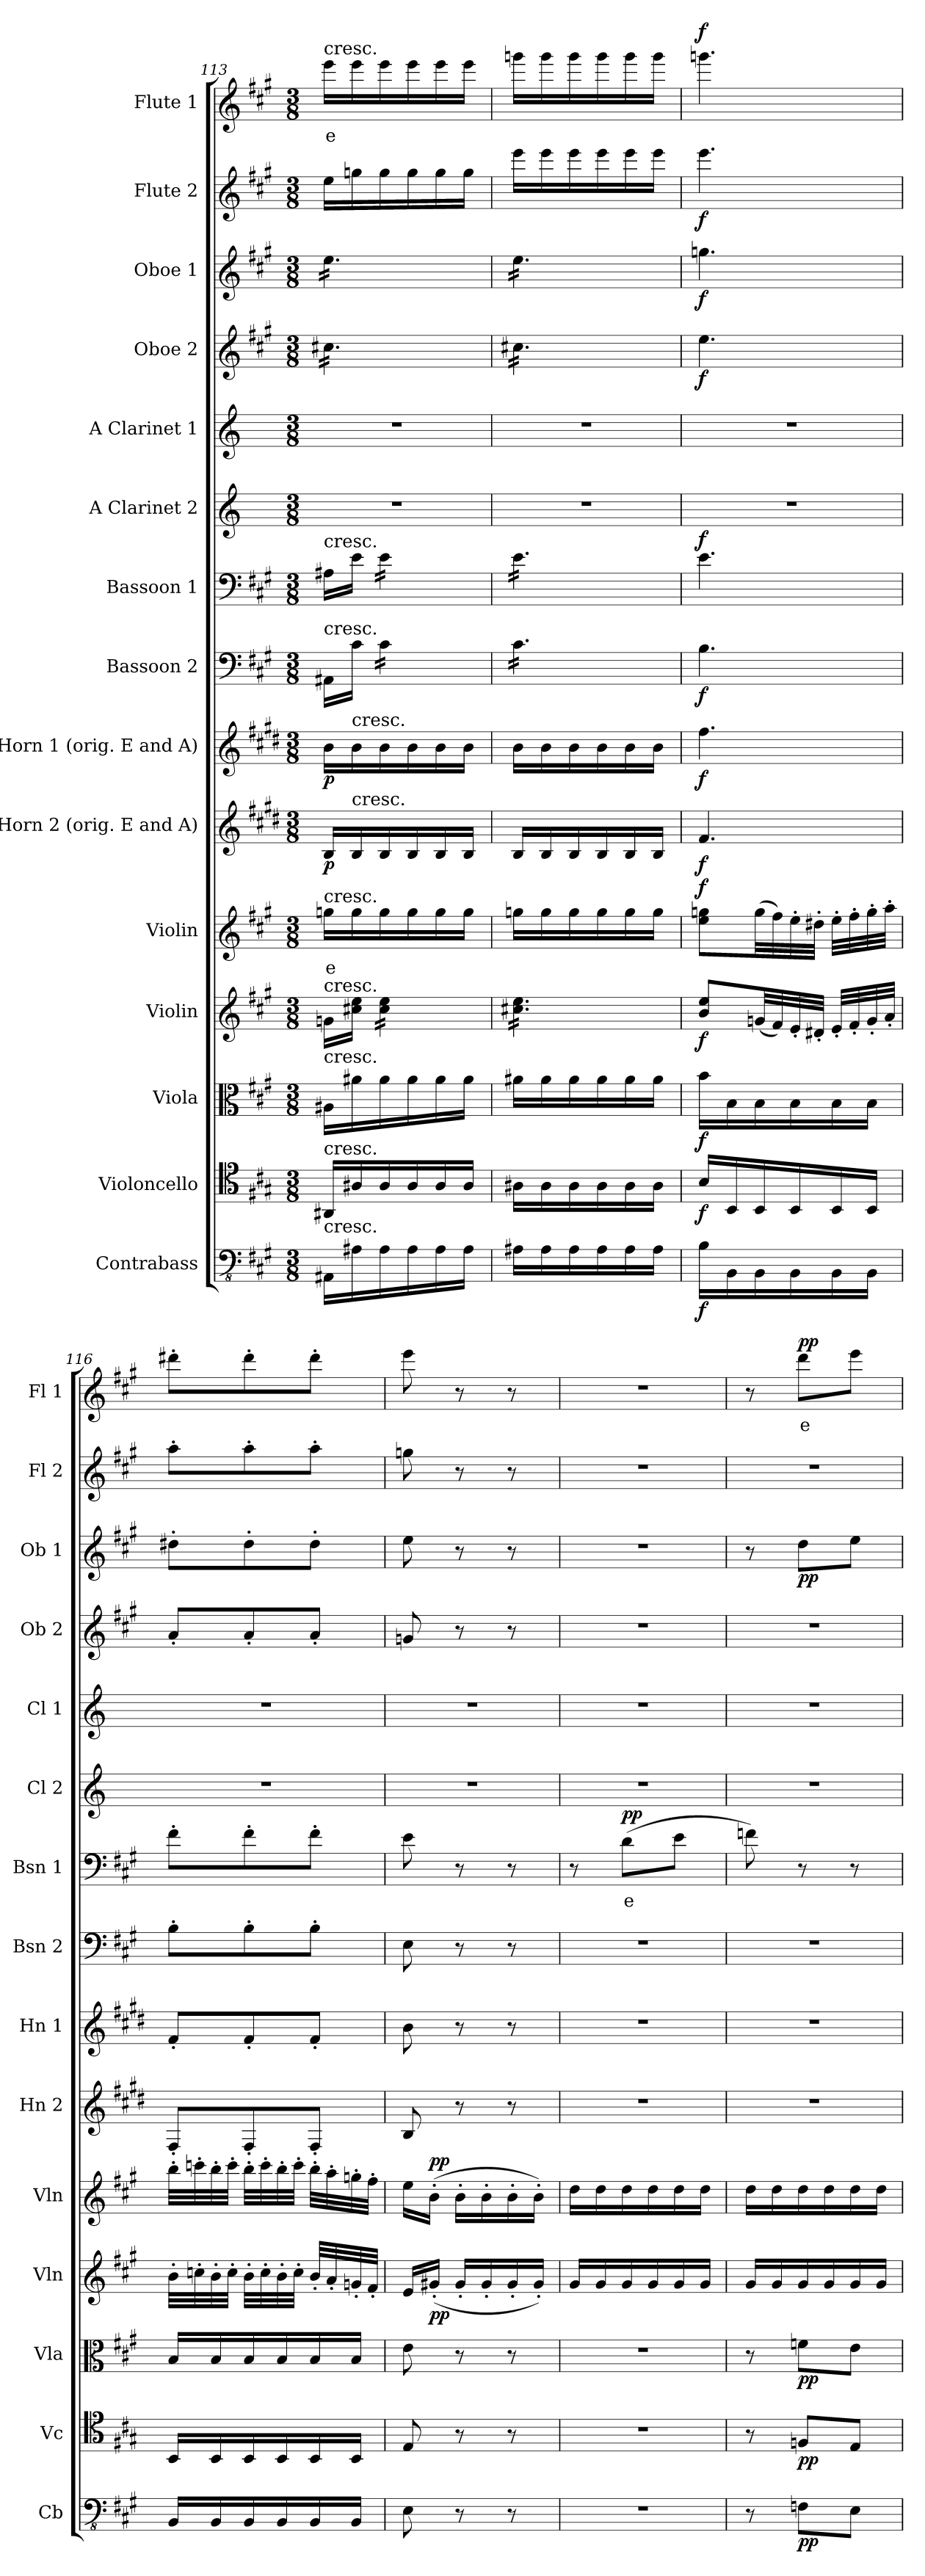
**kern	**dynam	**kern	**dynam	**kern	**dynam	**kern	**dynam	**kern	**text	**dynam	**kern	**dynam	**kern	**dynam	**kern	**dynam	**kern	**text	**dynam	**kern	**kern	**kern	**dynam	**kern	**dynam	**kern	**dynam	**kern	**text	**dynam
*part15	*part15	*part14	*part14	*part13	*part13	*part12	*part12	*part11	*part11	*part11	*part10	*part10	*part9	*part9	*part8	*part8	*part7	*part7	*part7	*part6	*part5	*part4	*part4	*part3	*part3	*part2	*part2	*part1	*part1	*part1
*staff15	*staff15	*staff14	*staff14	*staff13	*staff13	*staff12	*staff12	*staff11	*staff11	*staff11	*staff10	*staff10	*staff9	*staff9	*staff8	*staff8	*staff7	*staff7	*staff7	*staff6	*staff5	*staff4	*staff4	*staff3	*staff3	*staff2	*staff2	*staff1	*staff1	*staff1
*I"Contrabass	*	*I"Violoncello	*	*I"Viola	*	*I"Violin	*	*I"Violin	*	*	*I"F Horn 2 (orig. E and A)	*	*I"F Horn 1 (orig. E and A)	*	*I"Bassoon 2	*	*I"Bassoon 1	*	*	*I"A Clarinet 2	*I"A Clarinet 1	*I"Oboe 2	*	*I"Oboe 1	*	*I"Flute 2	*	*I"Flute 1	*	*
*I'Cb	*	*I'Vc	*	*I'Vla	*	*I'Vln	*	*I'Vln	*	*	*I'Hn 2	*	*I'Hn 1	*	*I'Bsn 2	*	*I'Bsn 1	*	*	*I'Cl 2	*I'Cl 1	*I'Ob 2	*	*I'Ob 1	*	*I'Fl 2	*	*I'Fl 1	*	*
*clefFv4	*	*clefC4	*	*clefC3	*	*clefG2	*	*clefG2	*	*	*clefG2	*	*clefG2	*	*clefF4	*	*clefF4	*	*	*clefG2	*clefG2	*clefG2	*	*clefG2	*	*clefG2	*	*clefG2	*	*
*	*	*	*	*	*	*	*	*	*	*	*ITrd4c7	*	*ITrd4c7	*	*	*	*	*	*	*ITrd2c3	*ITrd2c3	*	*	*	*	*	*	*	*	*
*k[f#c#g#]	*	*k[f#c#g#]	*	*k[f#c#g#]	*	*k[f#c#g#]	*	*k[f#c#g#]	*	*	*k[f#c#g#]	*	*k[f#c#g#]	*	*k[f#c#g#]	*	*k[f#c#g#]	*	*	*k[f#c#g#]	*k[f#c#g#]	*k[f#c#g#]	*	*k[f#c#g#]	*	*k[f#c#g#]	*	*k[f#c#g#]	*	*
*M3/8	*	*M3/8	*	*M3/8	*	*M3/8	*	*M3/8	*	*	*M3/8	*	*M3/8	*	*M3/8	*	*M3/8	*	*	*M3/8	*M3/8	*M3/8	*	*M3/8	*	*M3/8	*	*M3/8	*	*
=113	=113	=113	=113	=113	=113	=113	=113	=113	=113	=113	=113	=113	=113	=113	=113	=113	=113	=113	=113	=113	=113	=113	=113	=113	=113	=113	=113	=113	=113	=113
!	!	!	!	!	!	!	!	!	!	!	!	!	!	!	!	!	!	!	!	!	!	!	!	!	!	!	!	!LO:TX:a:t=cresc.	!	!
!	!	!	!	!	!	!	!	!	!	!	!	!	!	!	!	!	!	!	!	!	!	!	!	!LO:TX:a:t=cresc.	!	!	!	!	!	!
!	!	!	!	!	!	!	!	!	!	!	!	!	!	!	!	!	!	!	!	!	!	!LO:TX:a:t=cresc.	!	!	!	!	!	!	!	!
!	!	!	!	!	!	!	!	!	!	!	!	!	!	!	!	!	!LO:TX:a:t=cresc.	!	!	!	!	!	!	!	!	!	!	!	!	!
!	!	!	!	!	!	!	!	!	!	!	!	!	!	!	!LO:TX:a:t=cresc.	!	!	!	!	!	!	!	!	!	!	!	!	!	!	!
!	!	!	!	!	!	!	!	!LO:TX:a:t=cresc.	!	!	!	!	!	!	!	!	!	!	!	!	!	!	!	!	!	!	!	!	!	!
!	!	!	!	!	!	!LO:TX:a:t=cresc.	!	!	!	!	!	!	!	!	!	!	!	!	!	!	!	!	!	!	!	!	!	!	!	!
!	!	!	!	!LO:TX:a:t=cresc.	!	!	!	!	!	!	!	!	!	!	!	!	!	!	!	!	!	!	!	!	!	!	!	!	!	!
!	!	!LO:TX:a:t=cresc.	!	!	!	!	!	!	!	!	!	!	!	!	!	!	!	!	!	!	!	!	!	!	!	!	!	!	!	!
!LO:TX:a:t=cresc.	!	!	!	!	!	!	!	!	!	!	!	!	!	!	!	!	!	!	!	!	!	!	!	!	!	!	!	!	!	!
!	!	!	!	!	!	!	!	!	!LO:LY:b:color=#FF0000	!	!	!LO:DY:b	!	!LO:DY:b	!	!	!	!	!	!	!	!	!	!	!	!	!	!	!LO:LY:b:color=#FF0000	!
*	*	*	*	*	*	*	*	*	*	*	*	*	*	*	*	*	*	*	*	*	*	*tremolo	*	*	*	*	*	*	*	*
*	*	*	*	*	*	*	*	*	*	*	*	*	*	*	*	*	*	*	*	*	*	*	*	*tremolo	*	*	*	*	*	*
16AAA#X\LL	.	16AA#X/LL	.	16A#X\LL	.	16gn\LL	.	16ggn\LL	e	.	16E/LL	p	16e\LL	p	16AA#X\LL	.	16A#X\LL	.	.	4.r	4.r	16cc#X\LL	.	16ee\LL	.	16ee\LL	.	16eee\LL	e	.
!	!	!	!	!	!	!	!	!	!	!	!	!	!LO:TX:a:t=cresc.	!	!	!	!	!	!	!	!	!	!	!	!	!	!	!	!	!
!	!	!	!	!	!	!	!	!	!	!	!LO:TX:a:t=cresc.	!	!	!	!	!	!	!	!	!	!	!	!	!	!	!	!	!	!	!
16AA#X\	.	16A#X/	.	16a#X\	.	16cc#X\ 16ee\JJ	.	16gg\	.	.	16E/	.	16e\	.	16c#\JJ	.	16e\JJ	.	.	.	.	16cc#X\	.	16ee\	.	16ggn\	.	16eee\	.	.
*	*	*	*	*	*	*tremolo	*	*	*	*	*	*	*	*	*	*	*	*	*	*	*	*	*	*	*	*	*	*	*	*
*	*	*	*	*	*	*	*	*	*	*	*	*	*	*	*tremolo	*	*	*	*	*	*	*	*	*	*	*	*	*	*	*
*	*	*	*	*	*	*	*	*	*	*	*	*	*	*	*	*	*tremolo	*	*	*	*	*	*	*	*	*	*	*	*	*
16AA#\	.	16A#/	.	16a#\	.	16cc#\ 16ee\LL	.	16gg\	.	.	16E/	.	16e\	.	16c#\LL	.	16e\LL	.	.	.	.	16cc#X\	.	16ee\	.	16gg\	.	16eee\	.	.
16AA#\	.	16A#/	.	16a#\	.	16cc#\ 16ee\	.	16gg\	.	.	16E/	.	16e\	.	16c#\	.	16e\	.	.	.	.	16cc#X\	.	16ee\	.	16gg\	.	16eee\	.	.
16AA#\	.	16A#/	.	16a#\	.	16cc#\ 16ee\	.	16gg\	.	.	16E/	.	16e\	.	16c#\	.	16e\	.	.	.	.	16cc#X\	.	16ee\	.	16gg\	.	16eee\	.	.
16AA#\JJ	.	16A#/JJ	.	16a#\JJ	.	16cc#\ 16ee\JJ	.	16gg\JJ	.	.	16E/JJ	.	16e\JJ	.	16c#\JJ	.	16e\JJ	.	.	.	.	16cc#X\JJ	.	16ee\JJ	.	16gg\JJ	.	16eee\JJ	.	.
=114	=114	=114	=114	=114	=114	=114	=114	=114	=114	=114	=114	=114	=114	=114	=114	=114	=114	=114	=114	=114	=114	=114	=114	=114	=114	=114	=114	=114	=114	=114
16AA#X\LL	.	16A#X\LL	.	16a#X\LL	.	16cc#X\ 16ee\LL	.	16ggn\LL	.	.	16E/LL	.	16e\LL	.	16c#\LL	.	16e\LL	.	.	4.r	4.r	16cc#X\LL	.	16ee\LL	.	16eee\LL	.	16gggn\LL	.	.
16AA#\	.	16A#\	.	16a#\	.	16cc#X\ 16ee\	.	16gg\	.	.	16E/	.	16e\	.	16c#\	.	16e\	.	.	.	.	16cc#X\	.	16ee\	.	16eee\	.	16ggg\	.	.
16AA#\	.	16A#\	.	16a#\	.	16cc#X\ 16ee\	.	16gg\	.	.	16E/	.	16e\	.	16c#\	.	16e\	.	.	.	.	16cc#X\	.	16ee\	.	16eee\	.	16ggg\	.	.
16AA#\	.	16A#\	.	16a#\	.	16cc#X\ 16ee\	.	16gg\	.	.	16E/	.	16e\	.	16c#\	.	16e\	.	.	.	.	16cc#X\	.	16ee\	.	16eee\	.	16ggg\	.	.
16AA#\	.	16A#\	.	16a#\	.	16cc#X\ 16ee\	.	16gg\	.	.	16E/	.	16e\	.	16c#\	.	16e\	.	.	.	.	16cc#X\	.	16ee\	.	16eee\	.	16ggg\	.	.
16AA#\JJ	.	16A#\JJ	.	16a#\JJ	.	16cc#X\ 16ee\JJ	.	16gg\JJ	.	.	16E/JJ	.	16e\JJ	.	16c#\JJ	.	16e\JJ	.	.	.	.	16cc#X\JJ	.	16ee\JJ	.	16eee\JJ	.	16ggg\JJ	.	.
*	*	*	*	*	*	*	*	*	*	*	*	*	*	*	*	*	*	*	*	*	*	*	*	*Xtremolo	*	*	*	*	*	*
*	*	*	*	*	*	*	*	*	*	*	*	*	*	*	*	*	*	*	*	*	*	*Xtremolo	*	*	*	*	*	*	*	*
*	*	*	*	*	*	*	*	*	*	*	*	*	*	*	*	*	*Xtremolo	*	*	*	*	*	*	*	*	*	*	*	*	*
*	*	*	*	*	*	*	*	*	*	*	*	*	*	*	*Xtremolo	*	*	*	*	*	*	*	*	*	*	*	*	*	*	*
*	*	*	*	*	*	*Xtremolo	*	*	*	*	*	*	*	*	*	*	*	*	*	*	*	*	*	*	*	*	*	*	*	*
=115	=115	=115	=115	=115	=115	=115	=115	=115	=115	=115	=115	=115	=115	=115	=115	=115	=115	=115	=115	=115	=115	=115	=115	=115	=115	=115	=115	=115	=115	=115
!	!LO:DY:b	!	!LO:DY:b	!	!LO:DY:b	!	!LO:DY:b	!	!	!LO:DY:b	!	!LO:DY:b	!	!LO:DY:b	!	!LO:DY:b	!	!	!LO:DY:b	!	!	!	!LO:DY:b	!	!LO:DY:b	!	!LO:DY:b	!	!	!LO:DY:b
16BB\LL	f	16B/LL	f	16b\LL	f	8b/ 8ee/L	f	8ee\ 8ggn\L	.	f	4.B/	f	4.b\	f	4.B\	f	4.e\	.	f	4.r	4.r	4.ee\	f	4.ggn\	f	4.eee\	f	4.gggn\	.	f
16BBB\	.	16BB/	.	16B\	.	.	.	.	.	.	.	.	.	.	.	.	.	.	.	.	.	.	.	.	.	.	.	.	.	.
16BBB\	.	16BB/	.	16B\	.	(<32gn/LL	.	(>32gg\LL	.	.	.	.	.	.	.	.	.	.	.	.	.	.	.	.	.	.	.	.	.	.
.	.	.	.	.	.	32f#/)	.	32ff#\)	.	.	.	.	.	.	.	.	.	.	.	.	.	.	.	.	.	.	.	.	.	.
16BBB\	.	16BB/	.	16B\	.	32e'/	.	32ee'\	.	.	.	.	.	.	.	.	.	.	.	.	.	.	.	.	.	.	.	.	.	.
.	.	.	.	.	.	32d#X'/JJJ	.	32dd#X'\JJJ	.	.	.	.	.	.	.	.	.	.	.	.	.	.	.	.	.	.	.	.	.	.
16BBB\	.	16BB/	.	16B\	.	32e'/LLL	.	32ee'\LLL	.	.	.	.	.	.	.	.	.	.	.	.	.	.	.	.	.	.	.	.	.	.
.	.	.	.	.	.	32f#'/	.	32ff#'\	.	.	.	.	.	.	.	.	.	.	.	.	.	.	.	.	.	.	.	.	.	.
16BBB\JJ	.	16BB/JJ	.	16B\JJ	.	32g'/	.	32gg'\	.	.	.	.	.	.	.	.	.	.	.	.	.	.	.	.	.	.	.	.	.	.
.	.	.	.	.	.	32a'/JJJ	.	32aa'\JJJ	.	.	.	.	.	.	.	.	.	.	.	.	.	.	.	.	.	.	.	.	.	.
=116	=116	=116	=116	=116	=116	=116	=116	=116	=116	=116	=116	=116	=116	=116	=116	=116	=116	=116	=116	=116	=116	=116	=116	=116	=116	=116	=116	=116	=116	=116
16BBB/LL	.	16BB/LL	.	16B/LL	.	32b'\LLL	.	32bb'\LLL	.	.	8BB'/L	.	8B'/L	.	8B'\L	.	8f#'\L	.	.	4.r	4.r	8a'/L	.	8dd#X'\L	.	8aa'\L	.	8ddd#X'\L	.	.
.	.	.	.	.	.	32ccn'\	.	32cccn'\	.	.	.	.	.	.	.	.	.	.	.	.	.	.	.	.	.	.	.	.	.	.
16BBB/	.	16BB/	.	16B/	.	32b'\	.	32bb'\	.	.	.	.	.	.	.	.	.	.	.	.	.	.	.	.	.	.	.	.	.	.
.	.	.	.	.	.	32cc'\JJJ	.	32ccc'\JJJ	.	.	.	.	.	.	.	.	.	.	.	.	.	.	.	.	.	.	.	.	.	.
16BBB/	.	16BB/	.	16B/	.	32b'\LLL	.	32bb'\LLL	.	.	8BB'/	.	8B'/	.	8B'\	.	8f#'\	.	.	.	.	8a'/	.	8dd#'\	.	8aa'\	.	8ddd#'\	.	.
.	.	.	.	.	.	32cc'\	.	32ccc'\	.	.	.	.	.	.	.	.	.	.	.	.	.	.	.	.	.	.	.	.	.	.
16BBB/	.	16BB/	.	16B/	.	32b'\	.	32bb'\	.	.	.	.	.	.	.	.	.	.	.	.	.	.	.	.	.	.	.	.	.	.
.	.	.	.	.	.	32cc'\JJJ	.	32ccc'\JJJ	.	.	.	.	.	.	.	.	.	.	.	.	.	.	.	.	.	.	.	.	.	.
16BBB/	.	16BB/	.	16B/	.	32b'/LLL	.	32bb'\LLL	.	.	8BB'/J	.	8B'/J	.	8B'\J	.	8f#'\J	.	.	.	.	8a'/J	.	8dd#'\J	.	8aa'\J	.	8ddd#'\J	.	.
.	.	.	.	.	.	32a'/	.	32aa'\	.	.	.	.	.	.	.	.	.	.	.	.	.	.	.	.	.	.	.	.	.	.
16BBB/JJ	.	16BB/JJ	.	16B/JJ	.	32gn'/	.	32ggn'\	.	.	.	.	.	.	.	.	.	.	.	.	.	.	.	.	.	.	.	.	.	.
.	.	.	.	.	.	32f#'/JJJ	.	32ff#'\JJJ	.	.	.	.	.	.	.	.	.	.	.	.	.	.	.	.	.	.	.	.	.	.
=117	=117	=117	=117	=117	=117	=117	=117	=117	=117	=117	=117	=117	=117	=117	=117	=117	=117	=117	=117	=117	=117	=117	=117	=117	=117	=117	=117	=117	=117	=117
8EE\	.	8E/	.	8e\	.	16e/LL	.	16ee\LL	.	.	8E/	.	8e\	.	8E\	.	8e\	.	.	4.r	4.r	8gn/	.	8ee\	.	8ggn\	.	8eee\	.	.
!	!	!	!	!	!	!	!LO:DY:b	!	!	!LO:DY:b	!	!	!	!	!	!	!	!	!	!	!	!	!	!	!	!	!	!	!	!
.	.	.	.	.	.	(<16g#X'/JJ	pp	(>16b'\JJ	.	pp	.	.	.	.	.	.	.	.	.	.	.	.	.	.	.	.	.	.	.	.
8r	.	8r	.	8r	.	16g#'/LL	.	16b'\LL	.	.	8r	.	8r	.	8r	.	8r	.	.	.	.	8r	.	8r	.	8r	.	8r	.	.
.	.	.	.	.	.	16g#'/	.	16b'\	.	.	.	.	.	.	.	.	.	.	.	.	.	.	.	.	.	.	.	.	.	.
8r	.	8r	.	8r	.	16g#'/	.	16b'\	.	.	8r	.	8r	.	8r	.	8r	.	.	.	.	8r	.	8r	.	8r	.	8r	.	.
.	.	.	.	.	.	16g#'/JJ)	.	16b'\JJ)	.	.	.	.	.	.	.	.	.	.	.	.	.	.	.	.	.	.	.	.	.	.
=118	=118	=118	=118	=118	=118	=118	=118	=118	=118	=118	=118	=118	=118	=118	=118	=118	=118	=118	=118	=118	=118	=118	=118	=118	=118	=118	=118	=118	=118	=118
4.r	.	4.r	.	4.r	.	16g#/LL	.	16dd\LL	.	.	4.r	.	4.r	.	4.r	.	8r	.	.	4.r	4.r	4.r	.	4.r	.	4.r	.	4.r	.	.
.	.	.	.	.	.	16g#/	.	16dd\	.	.	.	.	.	.	.	.	.	.	.	.	.	.	.	.	.	.	.	.	.	.
!	!	!	!	!	!	!	!	!	!	!	!	!	!	!	!	!	!	!LO:LY:b:color=#FF0000	!LO:DY:b	!	!	!	!	!	!	!	!	!	!	!
.	.	.	.	.	.	16g#/	.	16dd\	.	.	.	.	.	.	.	.	(>8d\L	e	pp	.	.	.	.	.	.	.	.	.	.	.
.	.	.	.	.	.	16g#/	.	16dd\	.	.	.	.	.	.	.	.	.	.	.	.	.	.	.	.	.	.	.	.	.	.
.	.	.	.	.	.	16g#/	.	16dd\	.	.	.	.	.	.	.	.	8e\J	.	.	.	.	.	.	.	.	.	.	.	.	.
.	.	.	.	.	.	16g#/JJ	.	16dd\JJ	.	.	.	.	.	.	.	.	.	.	.	.	.	.	.	.	.	.	.	.	.	.
=119	=119	=119	=119	=119	=119	=119	=119	=119	=119	=119	=119	=119	=119	=119	=119	=119	=119	=119	=119	=119	=119	=119	=119	=119	=119	=119	=119	=119	=119	=119
8r	.	8r	.	8r	.	16g#/LL	.	16dd\LL	.	.	4.r	.	4.r	.	4.r	.	8fn\)	.	.	4.r	4.r	4.r	.	8r	.	4.r	.	8r	.	.
.	.	.	.	.	.	16g#/	.	16dd\	.	.	.	.	.	.	.	.	.	.	.	.	.	.	.	.	.	.	.	.	.	.
!	!LO:DY:b	!	!LO:DY:b	!	!LO:DY:b	!	!	!	!	!	!	!	!	!	!	!	!	!	!	!	!	!	!	!	!LO:DY:b	!	!	!	!LO:LY:b:color=#FF0000	!LO:DY:b
8FFn\L	pp	8Fn/L	pp	8fn\L	pp	16g#/	.	16dd\	.	.	.	.	.	.	.	.	8r	.	.	.	.	.	.	8dd\L	pp	.	.	8ddd\L	e	pp
.	.	.	.	.	.	16g#/	.	16dd\	.	.	.	.	.	.	.	.	.	.	.	.	.	.	.	.	.	.	.	.	.	.
8EE\J	.	8E/J	.	8e\J	.	16g#/	.	16dd\	.	.	.	.	.	.	.	.	8r	.	.	.	.	.	.	8ee\J	.	.	.	8eee\J	.	.
.	.	.	.	.	.	16g#/JJ	.	16dd\JJ	.	.	.	.	.	.	.	.	.	.	.	.	.	.	.	.	.	.	.	.	.	.
=	=	=	=	=	=	=	=	=	=	=	=	=	=	=	=	=	=	=	=	=	=	=	=	=	=	=	=	=	=	=
*-	*-	*-	*-	*-	*-	*-	*-	*-	*-	*-	*-	*-	*-	*-	*-	*-	*-	*-	*-	*-	*-	*-	*-	*-	*-	*-	*-	*-	*-	*-
